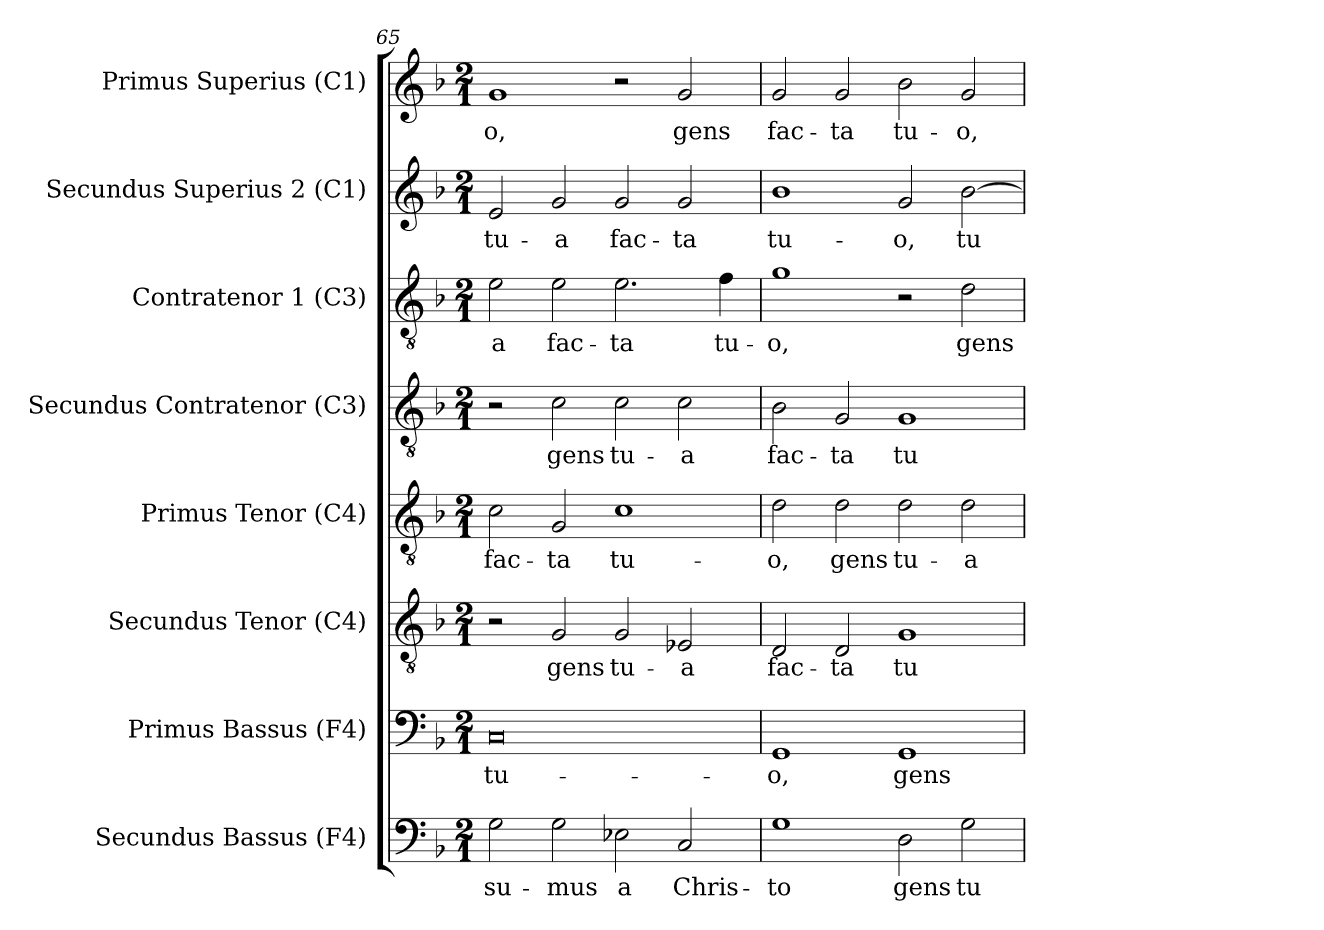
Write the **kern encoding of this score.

**kern	**text	**kern	**text	**kern	**text	**kern	**text	**kern	**text	**kern	**text	**kern	**text	**kern	**text
*part8	*part8	*part7	*part7	*part6	*part6	*part5	*part5	*part4	*part4	*part3	*part3	*part2	*part2	*part1	*part1
*staff8	*staff8	*staff7	*staff7	*staff6	*staff6	*staff5	*staff5	*staff4	*staff4	*staff3	*staff3	*staff2	*staff2	*staff1	*staff1
*I"Secundus Bassus (F4)	*	*I"Primus Bassus (F4)	*	*I"Secundus Tenor (C4)	*	*I"Primus Tenor (C4)	*	*I"Secundus  Contratenor (C3)	*	*I"Contratenor 1 (C3)	*	*I"Secundus Superius 2 (C1)	*	*I"Primus Superius (C1)	*
*I'B2	*	*I'B1	*	*I'T2	*	*I'T1	*	*	*	*	*	*I'C2	*	*I'C1	*
!!LO:LB:g=z
*clefF4	*	*clefF4	*	*clefGv2	*	*clefGv2	*	*clefGv2	*	*clefGv2	*	*clefG2	*	*clefG2	*
*	*	*	*	*	*	*ITrd7c12	*	*	*	*	*	*	*	*	*
*k[b-]	*	*k[b-]	*	*k[b-]	*	*k[b-]	*	*k[b-]	*	*k[b-]	*	*k[b-]	*	*k[b-]	*
*F:	*	*F:	*	*F:	*	*F:	*	*F:	*	*F:	*	*F:	*	*F:	*
*M2/1	*	*M2/1	*	*M2/1	*	*M2/1	*	*M2/1	*	*M2/1	*	*M2/1	*	*M2/1	*
=65	=65	=65	=65	=65	=65	=65	=65	=65	=65	=65	=65	=65	=65	=65	=65
!	!LO:LY:b:color=#000000	!	!	!	!	!	!	!	!	!	!	!	!	!	!
!	!	!	!LO:LY:b:color=#000000	!	!	!	!	!	!	!	!	!	!	!	!
!	!	!	!	!	!	!	!LO:LY:b:color=#000000	!	!	!	!	!	!	!	!
!	!	!	!	!	!	!	!	!	!	!	!LO:LY:b:color=#000000	!	!	!	!
!	!	!	!	!	!	!	!	!	!	!	!	!	!LO:LY:b:color=#000000	!	!
!	!	!	!	!	!	!	!	!	!	!	!	!	!	!	!LO:LY:b:color=#000000
2Gi\	su-	0Ci	tu-	2r	.	2Ci\	fac-	2r	.	2ei\	-a	2ei/	tu-	1gi	-o,
!	!LO:LY:b:color=#000000	!	!	!	!	!	!	!	!	!	!	!	!	!	!
!	!	!	!	!	!LO:LY:b:color=#000000	!	!	!	!	!	!	!	!	!	!
!	!	!	!	!	!	!	!LO:LY:b:color=#000000	!	!	!	!	!	!	!	!
!	!	!	!	!	!	!	!	!	!LO:LY:b:color=#000000	!	!	!	!	!	!
!	!	!	!	!	!	!	!	!	!	!	!LO:LY:b:color=#000000	!	!	!	!
!	!	!	!	!	!	!	!	!	!	!	!	!	!LO:LY:b:color=#000000	!	!
2Gi\	-mus	.	.	2Gi/	gens	2GGi/	-ta	2ci\	gens	2ei\	fac-	2gi/	-a	.	.
!	!LO:LY:b:color=#000000	!	!	!	!	!	!	!	!	!	!	!	!	!	!
!	!	!	!	!	!LO:LY:b:color=#000000	!	!	!	!	!	!	!	!	!	!
!	!	!	!	!	!	!	!LO:LY:b:color=#000000	!	!	!	!	!	!	!	!
!	!	!	!	!	!	!	!	!	!LO:LY:b:color=#000000	!	!	!	!	!	!
!	!	!	!	!	!	!	!	!	!	!	!LO:LY:b:color=#000000	!	!	!	!
!	!	!	!	!	!	!	!	!	!	!	!	!	!LO:LY:b:color=#000000	!	!
2E-i\	a	.	.	2Gi/	tu-	1Ci	tu-	2ci\	tu-	2.ei\	-ta	2gi/	fac-	2r	.
!	!LO:LY:b:color=#000000	!	!	!	!	!	!	!	!	!	!	!	!	!	!
!	!	!	!	!	!LO:LY:b:color=#000000	!	!	!	!	!	!	!	!	!	!
!	!	!	!	!	!	!	!	!	!LO:LY:b:color=#000000	!	!	!	!	!	!
!	!	!	!	!	!	!	!	!	!	!	!	!	!LO:LY:b:color=#000000	!	!
!	!	!	!	!	!	!	!	!	!	!	!	!	!	!	!LO:LY:b:color=#000000
2Ci/	Chris-	.	.	2E-i/	-a	.	.	2ci\	-a	.	.	2gi/	-ta	2gi/	gens
!	!	!	!	!	!	!	!	!	!	!	!LO:LY:b:color=#000000	!	!	!	!
.	.	.	.	.	.	.	.	.	.	4fi\	tu-	.	.	.	.
=66	=66	=66	=66	=66	=66	=66	=66	=66	=66	=66	=66	=66	=66	=66	=66
!	!LO:LY:b:color=#000000	!	!	!	!	!	!	!	!	!	!	!	!	!	!
!	!	!	!LO:LY:b:color=#000000	!	!	!	!	!	!	!	!	!	!	!	!
!	!	!	!	!	!LO:LY:b:color=#000000	!	!	!	!	!	!	!	!	!	!
!	!	!	!	!	!	!	!LO:LY:b:color=#000000	!	!	!	!	!	!	!	!
!	!	!	!	!	!	!	!	!	!LO:LY:b:color=#000000	!	!	!	!	!	!
!	!	!	!	!	!	!	!	!	!	!	!LO:LY:b:color=#000000	!	!	!	!
!	!	!	!	!	!	!	!	!	!	!	!	!	!LO:LY:b:color=#000000	!	!
!	!	!	!	!	!	!	!	!	!	!	!	!	!	!	!LO:LY:b:color=#000000
1Gi	-to	1GGi	-o,	2Di/	fac-	2Di\	-o,	2B-i\	fac-	1gi	-o,	1b-i	tu-	2gi/	fac-
!	!	!	!	!	!LO:LY:b:color=#000000	!	!	!	!	!	!	!	!	!	!
!	!	!	!	!	!	!	!LO:LY:b:color=#000000	!	!	!	!	!	!	!	!
!	!	!	!	!	!	!	!	!	!LO:LY:b:color=#000000	!	!	!	!	!	!
!	!	!	!	!	!	!	!	!	!	!	!	!	!	!	!LO:LY:b:color=#000000
.	.	.	.	2Di/	-ta	2Di\	gens	2Gi/	-ta	.	.	.	.	2gi/	-ta
!	!LO:LY:b:color=#000000	!	!	!	!	!	!	!	!	!	!	!	!	!	!
!	!	!	!LO:LY:b:color=#000000	!	!	!	!	!	!	!	!	!	!	!	!
!	!	!	!	!	!LO:LY:b:color=#000000	!	!	!	!	!	!	!	!	!	!
!	!	!	!	!	!	!	!LO:LY:b:color=#000000	!	!	!	!	!	!	!	!
!	!	!	!	!	!	!	!	!	!LO:LY:b:color=#000000	!	!	!	!	!	!
!	!	!	!	!	!	!	!	!	!	!	!	!	!LO:LY:b:color=#000000	!	!
!	!	!	!	!	!	!	!	!	!	!	!	!	!	!	!LO:LY:b:color=#000000
2Di\	gens	1GGi	gens	1Gi	tu-	2Di\	tu-	1Gi	tu-	2r	.	2gi/	-o,	2b-i\	tu-
!	!LO:LY:b:color=#000000	!	!	!	!	!	!	!	!	!	!	!	!	!	!
!	!	!	!	!	!	!	!LO:LY:b:color=#000000	!	!	!	!	!	!	!	!
!	!	!	!	!	!	!	!	!	!	!	!LO:LY:b:color=#000000	!	!	!	!
!	!	!	!	!	!	!	!	!	!	!	!	!	!LO:LY:b:color=#000000	!	!
!	!	!	!	!	!	!	!	!	!	!	!	!	!	!	!LO:LY:b:color=#000000
2Gi\	tu-	.	.	.	.	2Di\	-a	.	.	2di\	gens	[2b-i\	tu-	2gi/	-o,
=	=	=	=	=	=	=	=	=	=	=	=	=	=	=	=
*-	*-	*-	*-	*-	*-	*-	*-	*-	*-	*-	*-	*-	*-	*-	*-
